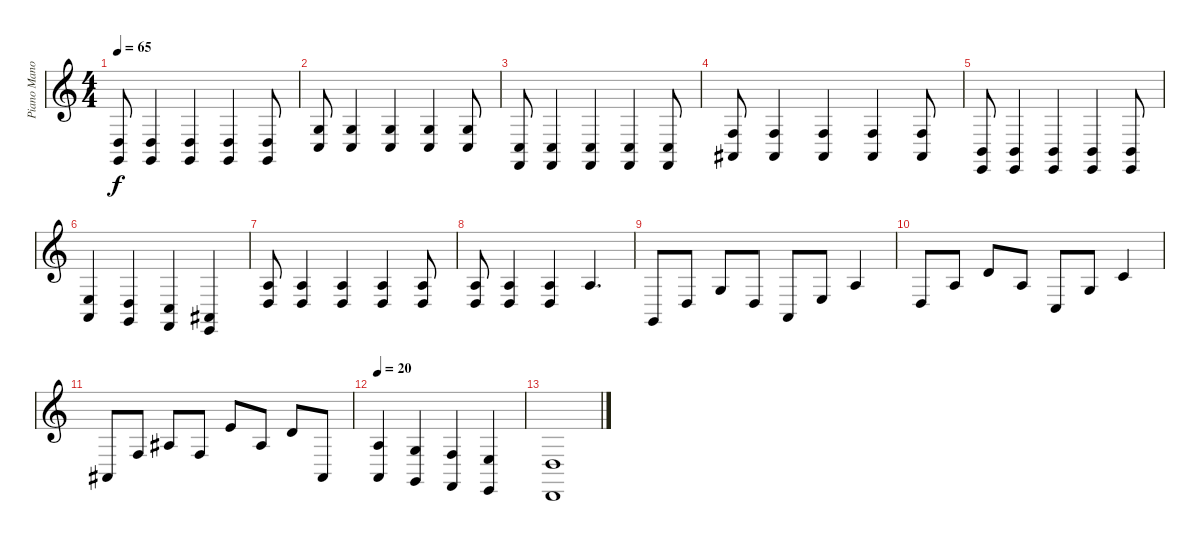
\track ("Piano Mano Izquiera" "Piano Mano") {instrument acousticgrandpiano}
\staff {score}
\tuning (E4 B3 G3 D3 A2 E2 B1) {hide}
\ts (4 4)
\tempo 65
\clef g2
\ks c
(0.4 3.6).8{dy f} (0.4 3.6).4 (0.4 3.6).4 (0.4 3.6).4 (0.4 3.6).8 |
(0.3 3.5).8 (0.3 3.5).4 (0.3 3.5).4 (0.3 3.5).4 (0.3 3.5).8 |
(3.5 1.6).8 (3.5 1.6).4 (3.5 1.6).4 (3.5 1.6).4 (3.5 1.6).8 |
(3.4 1.5).8 (3.4 1.5).4 (3.4 1.5).4 (3.4 1.5).4 (3.4 1.5).8 |
(2.5 0.6).8 (2.5 0.6).4 (2.5 0.6).4 (2.5 0.6).4 (2.5 0.6).8 |
(2.4 0.5).4 (0.4 3.6).4 (3.5 1.6).4 (1.5 0.6).4 |
(2.3 0.4).8 (2.3 0.4).4 (2.3 0.4).4 (2.3 0.4).4 (2.3 0.4).8 |
(2.3 0.4).8 (2.3 0.4).4 (2.3 0.4).4 2.3.4{d} |
3.6.8 0.4.8 0.3.8 0.4.8 0.5.8 2.4.8 2.3.4 |
0.4.8 2.3.8 3.2.8 2.3.8 3.5.8 0.3.8 1.2.4 |
1.5.8 3.4.8 3.3.8 3.4.8 0.1.8 3.3.8 3.2.8 1.5.8 |
\tempo 20
(2.3 0.5).4 (0.3 3.6).4 (3.4 1.6).4 (2.4 0.6).4 |
(0.4 3.7).1
